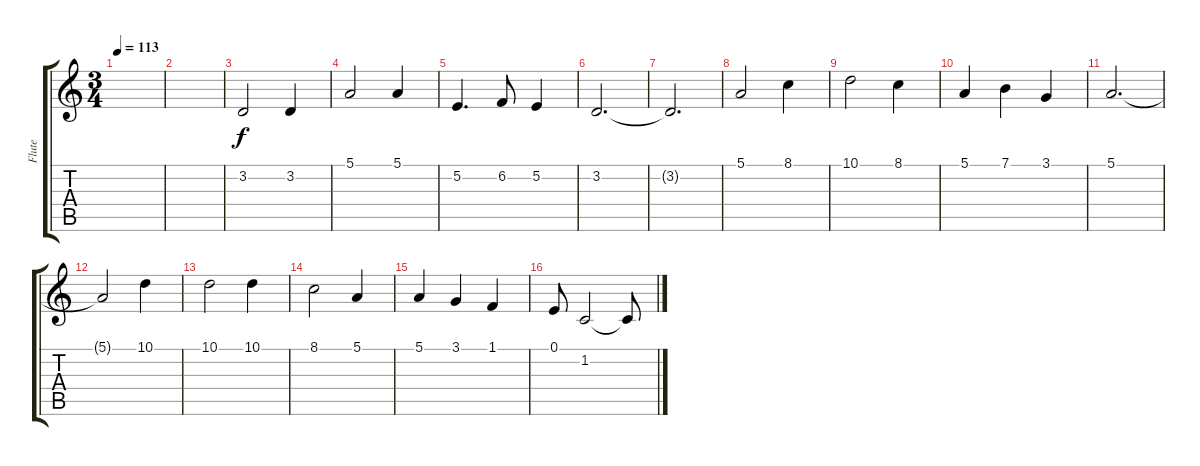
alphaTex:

\track ("Flute" "Flute") {instrument piccolo}
\staff {score tabs}
\tuning (E4 B3 G3 D3 A2 E2) {hide}
\ts (3 4)
\tempo 113
\clef g2
\ks c
|
|
3.2.2 3.2.4 |
5.1.2 5.1.4 |
5.2.4{d} 6.2.8 5.2.4 |
3.2.2{d} |
3.2{t}.2{d} |
5.1.2 8.1.4 |
10.1.2 8.1.4 |
5.1.4 7.1.4 3.1.4 |
5.1.2{d} |
5.1{t}.2 10.1.4 |
10.1.2 10.1.4 |
8.1.2 5.1.4 |
5.1.4 3.1.4 1.1.4 |
0.1.8 1.2.2 1.2{t}.8
